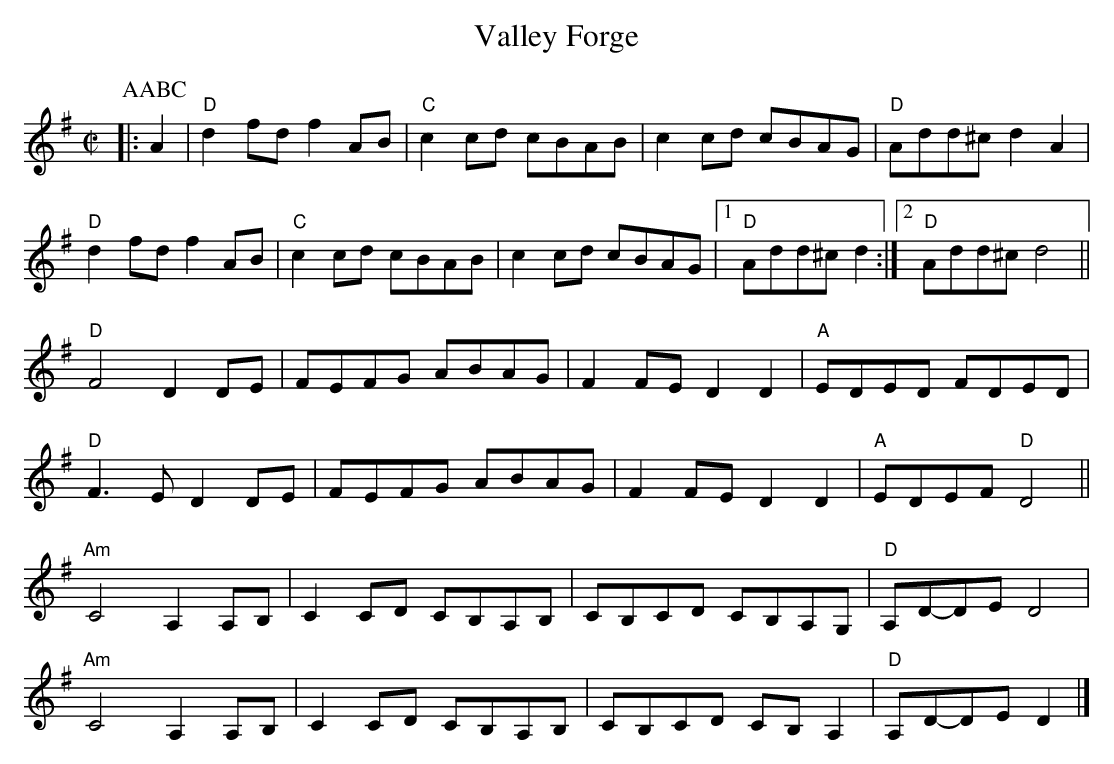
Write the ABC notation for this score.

X:1
T:Valley Forge
M:C|
L:1/8
K:D mix
P:AABC
|:A2|"D"d2fdf2AB|"C"c2cd cBAB|c2cd cBAG|"D"Add^cd2A2|
"D"d2fdf2AB|"C"c2cd cBAB|c2cd cBAG|1"D"Add^cd2:|2"D"Add^cd4||
"D"F4D2DE|FEFG ABAG|F2FED2D2|"A"EDED FDED|
"D"F3ED2DE|FEFG ABAG|F2FED2D2|"A"EDEF"D"D4||
"Am"C4A,2A,B,|C2CD CB,A,B,|CB,CD CB,A,G,|"D"A,D-DED4|
"Am"C4A,2A,B,|C2CD CB,A,B,|CB,CD CB,A,2|"D"A,D-DED2|]
